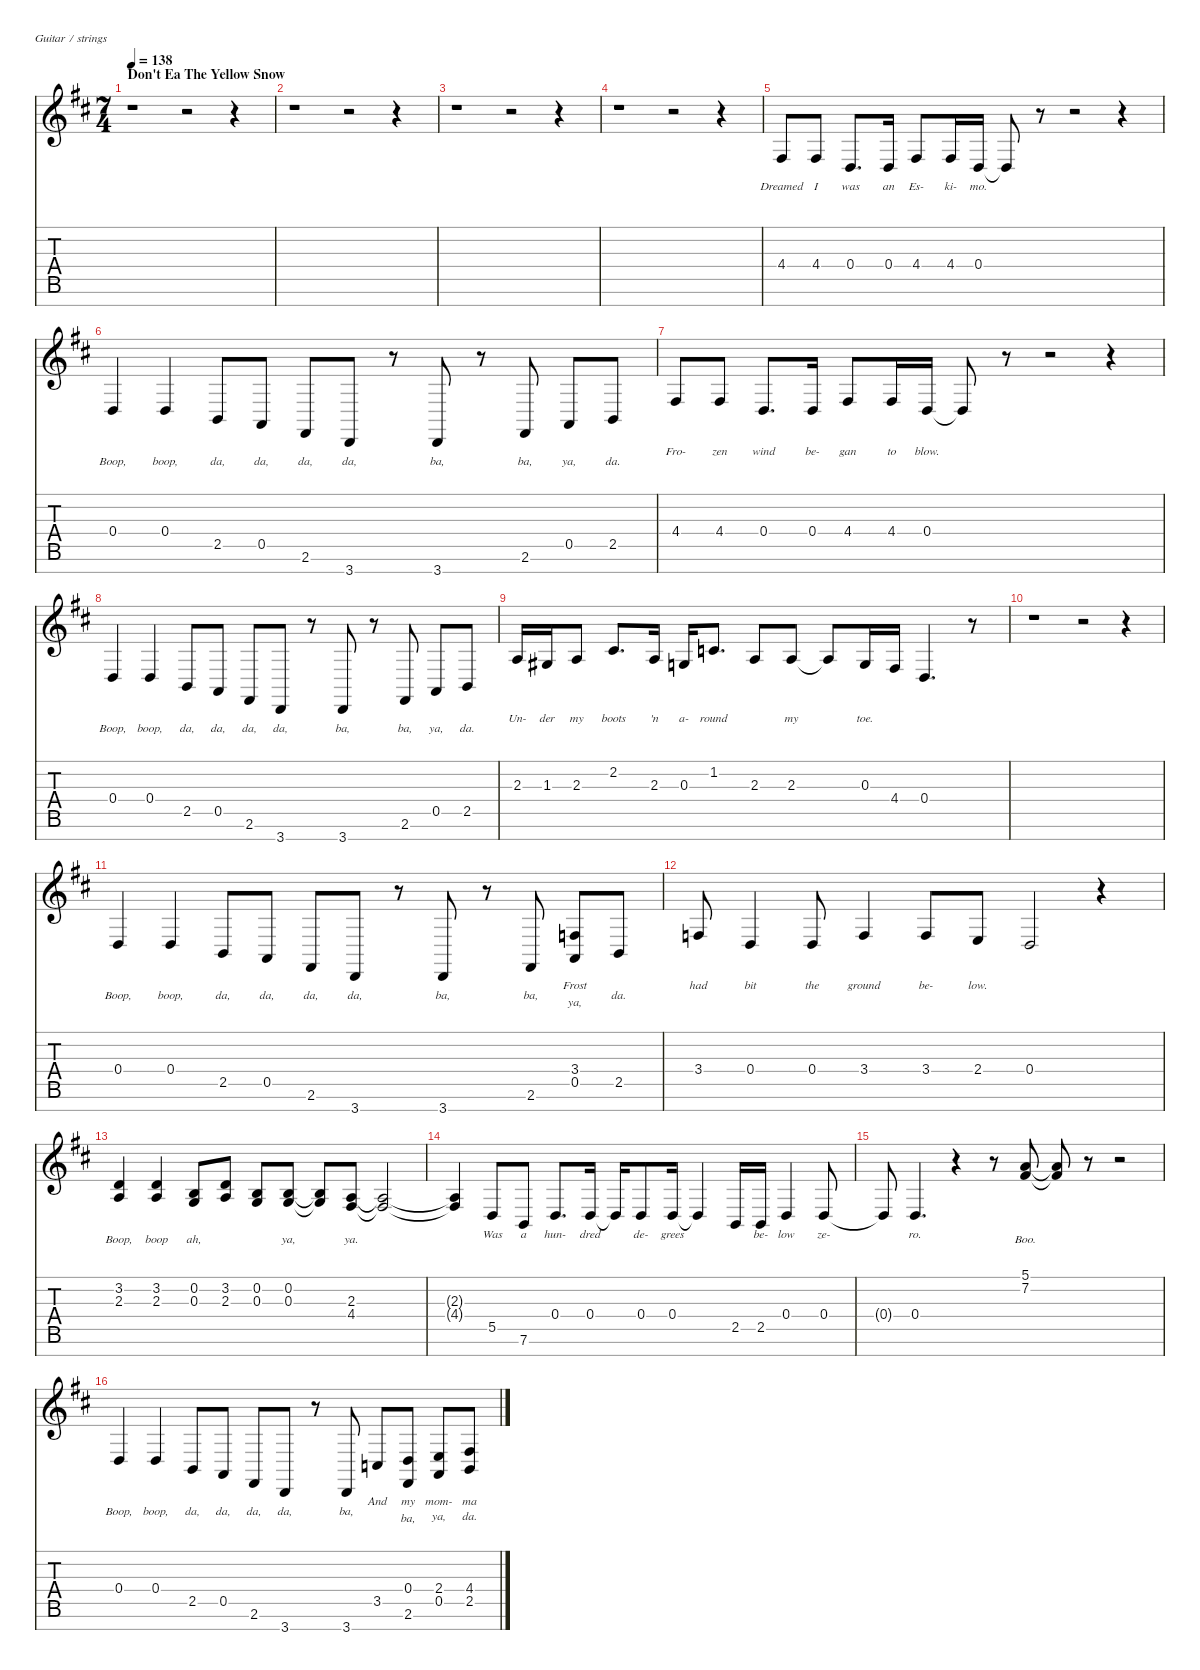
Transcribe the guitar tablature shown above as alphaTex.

\defaultSystemsLayout 4
\hideDynamics
\bracketExtendMode nobrackets
\singleTrackTrackNamePolicy hidden
\multiTrackTrackNamePolicy hidden
\firstSystemTrackNameMode fullname
\firstSystemTrackNameOrientation horizontal
\otherSystemsTrackNameOrientation horizontal
\track ("Vocals" "led.synth.") {instrument lead6voice}
\staff {score tabs}
\tuning (E4 B3 G3 D3 A2 E2 B1)
\ts (7 4)
\section ("" "Don't Ea The Yellow Snow")
\tempo 138
\clef g2
\ks d
r.1{dy fff instrument lead6voice beam Down} r.2{beam Down} r.4{beam Down} |
r.1{beam Down} r.2{beam Down} r.4{beam Down} |
r.1{beam Down} r.2{beam Down} r.4{beam Down} |
r.1{beam Down} r.2{beam Down} r.4{beam Down} |
4.4{acc #}.8{lyrics (0 "Dreamed") lyrics (1 "") lyrics (2 "") lyrics (3 "") lyrics (4 "") beam Up} 4.4{acc #}.8{lyrics (0 "I") lyrics (1 "") lyrics (2 "") lyrics (3 "") lyrics (4 "") beam Up} 0.4{acc forcenatural}.8{d lyrics (0 "was") lyrics (1 "") lyrics (2 "") lyrics (3 "") lyrics (4 "") beam Up} 0.4{acc forcenatural}.16{lyrics (0 "an") lyrics (1 "") lyrics (2 "") lyrics (3 "") lyrics (4 "") beam Up} 4.4{acc #}.8{lyrics (0 "Es-") lyrics (1 "") lyrics (2 "") lyrics (3 "") lyrics (4 "") beam Up} 4.4{acc #}.16{lyrics (0 "ki-") lyrics (1 "") lyrics (2 "") lyrics (3 "") lyrics (4 "") beam Up} 0.4{acc forcenatural}.16{lyrics (0 "mo.") lyrics (1 "") lyrics (2 "") lyrics (3 "") lyrics (4 "") beam Up} 0.4{t acc forcenatural}.8{dy f beam Up} r.8{beam Up} r.2{beam Up} r.4{beam Up} |
0.4{acc forcenatural}.4{lyrics (0 " ") lyrics (1 "") lyrics (2 "Boop,") lyrics (3 "") lyrics (4 "") beam Up} 0.4{acc forcenatural}.4{lyrics (0 " ") lyrics (1 "") lyrics (2 "boop,") lyrics (3 "") lyrics (4 "") beam Up} 2.5{acc forcenatural}.8{lyrics (0 " ") lyrics (1 "") lyrics (2 "da,") lyrics (3 "") lyrics (4 "") beam Up} 0.5{acc forcenatural}.8{lyrics (0 " ") lyrics (1 "") lyrics (2 "da,") lyrics (3 "") lyrics (4 "") beam Up} 2.6{acc #}.8{lyrics (0 " ") lyrics (1 "") lyrics (2 "da,") lyrics (3 "") lyrics (4 "") beam Up} 3.7{acc forcenatural}.8{lyrics (0 " ") lyrics (1 "") lyrics (2 "da,") lyrics (3 "") lyrics (4 "") beam Up} r.8{beam Up} 3.7{acc forcenatural}.8{lyrics (0 " ") lyrics (1 "") lyrics (2 "ba,") lyrics (3 "") lyrics (4 "") beam Up} r.8{beam Up} 2.6{acc #}.8{lyrics (0 " ") lyrics (1 "") lyrics (2 "ba,") lyrics (3 "") lyrics (4 "") beam Up} 0.5{acc forcenatural}.8{lyrics (0 " ") lyrics (1 "") lyrics (2 "ya,") lyrics (3 "") lyrics (4 "") beam Up} 2.5{acc forcenatural}.8{lyrics (0 "") lyrics (1 "") lyrics (2 "da.") lyrics (3 "") lyrics (4 "") beam Up} |
4.4{acc #}.8{lyrics (0 "Fro-") lyrics (1 "") lyrics (2 " ") lyrics (3 "") lyrics (4 "") dy fff beam Up} 4.4{acc #}.8{lyrics (0 "zen") lyrics (1 "") lyrics (2 " ") lyrics (3 "") lyrics (4 "") beam Up} 0.4{acc forcenatural}.8{d lyrics (0 "wind") lyrics (1 "") lyrics (2 " ") lyrics (3 "") lyrics (4 "") beam Up} 0.4{acc forcenatural}.16{lyrics (0 "be-") lyrics (1 "") lyrics (2 " ") lyrics (3 "") lyrics (4 "") beam Up} 4.4{acc #}.8{lyrics (0 "gan") lyrics (1 "") lyrics (2 " ") lyrics (3 "") lyrics (4 "") beam Up} 4.4{acc #}.16{lyrics (0 "to") lyrics (1 "") lyrics (2 " ") lyrics (3 "") lyrics (4 "") beam Up} 0.4{acc forcenatural}.16{lyrics (0 "blow.") lyrics (1 "") lyrics (2 "") lyrics (3 "") lyrics (4 "") beam Up} 0.4{t acc forcenatural}.8{dy f beam Up} r.8{beam Up} r.2{beam Up} r.4{beam Up} |
0.4{acc forcenatural}.4{lyrics (0 " ") lyrics (1 "") lyrics (2 "Boop,") lyrics (3 "") lyrics (4 "") beam Up} 0.4{acc forcenatural}.4{lyrics (0 " ") lyrics (1 "") lyrics (2 "boop,") lyrics (3 "") lyrics (4 "") beam Up} 2.5{acc forcenatural}.8{lyrics (0 " ") lyrics (1 "") lyrics (2 "da,") lyrics (3 "") lyrics (4 "") beam Up} 0.5{acc forcenatural}.8{lyrics (0 " ") lyrics (1 "") lyrics (2 "da,") lyrics (3 "") lyrics (4 "") beam Up} 2.6{acc #}.8{lyrics (0 " ") lyrics (1 "") lyrics (2 "da,") lyrics (3 "") lyrics (4 "") beam Up} 3.7{acc forcenatural}.8{lyrics (0 " ") lyrics (1 "") lyrics (2 "da,") lyrics (3 "") lyrics (4 "") beam Up} r.8{beam Up} 3.7{acc forcenatural}.8{lyrics (0 " ") lyrics (1 "") lyrics (2 "ba,") lyrics (3 "") lyrics (4 "") beam Up} r.8{beam Up} 2.6{acc #}.8{lyrics (0 " ") lyrics (1 "") lyrics (2 "ba,") lyrics (3 "") lyrics (4 "") beam Up} 0.5{acc forcenatural}.8{lyrics (0 " ") lyrics (1 "") lyrics (2 "ya,") lyrics (3 "") lyrics (4 "") beam Up} 2.5{acc forcenatural}.8{lyrics (0 "") lyrics (1 "") lyrics (2 "da.") lyrics (3 "") lyrics (4 "") beam Up} |
2.3{acc forcenatural}.16{lyrics (0 "Un-") lyrics (1 "") lyrics (2 " ") lyrics (3 "") lyrics (4 "") dy fff beam Up} 1.3{acc #}.16{lyrics (0 "der") lyrics (1 "") lyrics (2 " ") lyrics (3 "") lyrics (4 "") beam Up} 2.3{acc forcenatural}.8{lyrics (0 "my") lyrics (1 "") lyrics (2 " ") lyrics (3 "") lyrics (4 "") beam Up} 2.2{acc #}.8{d lyrics (0 "boots") lyrics (1 "") lyrics (2 " ") lyrics (3 "") lyrics (4 "") beam Up} 2.3{acc forcenatural}.16{lyrics (0 "'n") lyrics (1 "") lyrics (2 " ") lyrics (3 "") lyrics (4 "") beam Up} 0.3{acc forcenatural}.16{lyrics (0 "a-") lyrics (1 "") lyrics (2 " ") lyrics (3 "") lyrics (4 "") beam Up} 1.2{acc forcenatural}.8{d lyrics (0 "round") lyrics (1 "") lyrics (2 " ") lyrics (3 "") lyrics (4 "") beam Up} 2.3{acc forcenatural}.8{lyrics (0 " ") lyrics (1 "") lyrics (2 " ") lyrics (3 "") lyrics (4 "") beam Up} 2.3{acc forcenatural}.8{lyrics (0 "my") lyrics (1 "") lyrics (2 " ") lyrics (3 "") lyrics (4 "") beam Up} 2.3{t acc forcenatural}.8{dy f beam Up} 0.3{acc forcenatural}.16{lyrics (0 "toe.") lyrics (1 "") lyrics (2 " ") lyrics (3 "") lyrics (4 "") dy fff beam Up} 4.4{acc #}.16{lyrics (0 " ") lyrics (1 "") lyrics (2 " ") lyrics (3 "") lyrics (4 "") beam Up} 0.4{acc forcenatural}.4{d lyrics (0 " ") lyrics (1 "") lyrics (2 "") lyrics (3 "") lyrics (4 "") beam Up} r.8{beam Up} |
r.1{beam Down} r.2{beam Down} r.4{beam Down} |
0.4{acc forcenatural}.4{lyrics (0 " ") lyrics (1 "") lyrics (2 "Boop,") lyrics (3 "") lyrics (4 "") dy f beam Up} 0.4{acc forcenatural}.4{lyrics (0 " ") lyrics (1 "") lyrics (2 "boop,") lyrics (3 "") lyrics (4 "") beam Up} 2.5{acc forcenatural}.8{lyrics (0 " ") lyrics (1 "") lyrics (2 "da,") lyrics (3 "") lyrics (4 "") beam Up} 0.5{acc forcenatural}.8{lyrics (0 " ") lyrics (1 "") lyrics (2 "da,") lyrics (3 "") lyrics (4 "") beam Up} 2.6{acc #}.8{lyrics (0 " ") lyrics (1 "") lyrics (2 "da,") lyrics (3 "") lyrics (4 "") beam Up} 3.7{acc forcenatural}.8{lyrics (0 " ") lyrics (1 "") lyrics (2 "da,") lyrics (3 "") lyrics (4 "") beam Up} r.8{beam Up} 3.7{acc forcenatural}.8{lyrics (0 " ") lyrics (1 "") lyrics (2 "ba,") lyrics (3 "") lyrics (4 "") beam Up} r.8{beam Up} 2.6{acc #}.8{lyrics (0 "") lyrics (1 "") lyrics (2 "ba,") lyrics (3 "") lyrics (4 "") beam Up} (3.4{acc forcenatural} 0.5{acc forcenatural}).8{lyrics (0 "Frost") lyrics (1 "") lyrics (2 "ya,") lyrics (3 "") lyrics (4 "") dy fff beam Up} 2.5{acc forcenatural}.8{lyrics (0 " ") lyrics (1 "") lyrics (2 "da.") lyrics (3 "") lyrics (4 "") dy f beam Up} |
3.4{acc forcenatural}.8{lyrics (0 "had") lyrics (1 "") lyrics (2 " ") lyrics (3 "") lyrics (4 "") dy fff beam Up} 0.4{acc forcenatural}.4{lyrics (0 "bit") lyrics (1 "") lyrics (2 " ") lyrics (3 "") lyrics (4 "") beam Up} 0.4{acc forcenatural}.8{lyrics (0 "the") lyrics (1 "") lyrics (2 " ") lyrics (3 "") lyrics (4 "") beam Up} 3.4{acc forcenatural}.4{lyrics (0 "ground") lyrics (1 "") lyrics (2 " ") lyrics (3 "") lyrics (4 "") beam Up} 3.4{acc forcenatural}.8{lyrics (0 "be-") lyrics (1 "") lyrics (2 " ") lyrics (3 "") lyrics (4 "") beam Up} 2.4{acc forcenatural}.8{lyrics (0 "low.") lyrics (1 "") lyrics (2 " ") lyrics (3 "") lyrics (4 "") beam Up} 0.4{acc forcenatural}.2{lyrics (0 " ") lyrics (1 "") lyrics (2 " ") lyrics (3 "") lyrics (4 "") beam Up} r.4{beam Up} |
(3.2{acc forcenatural} 2.3{acc forcenatural}).4{lyrics (0 " ") lyrics (1 "Boop,") lyrics (2 " ") lyrics (3 "") lyrics (4 "") beam Up} (3.2{acc forcenatural} 2.3{acc forcenatural}).4{lyrics (0 " ") lyrics (1 "boop") lyrics (2 " ") lyrics (3 "") lyrics (4 "") beam Up} (0.2{acc forcenatural} 0.3{acc forcenatural}).8{lyrics (0 " ") lyrics (1 "ah,") lyrics (2 " ") lyrics (3 "") lyrics (4 "") beam Up} (3.2{acc forcenatural} 2.3{acc forcenatural}).8{lyrics (0 " ") lyrics (1 " ") lyrics (2 " ") lyrics (3 "") lyrics (4 "") beam Up} (0.2{acc forcenatural} 0.3{acc forcenatural}).8{lyrics (0 " ") lyrics (1 " ") lyrics (2 " ") lyrics (3 "") lyrics (4 "") beam Up} (0.2{acc forcenatural} 0.3{acc forcenatural}).8{lyrics (0 " ") lyrics (1 "ya,") lyrics (2 " ") lyrics (3 "") lyrics (4 "") beam Up} (0.2{t acc forcenatural} 0.3{t acc forcenatural}).8{dy f beam Up} (2.3{acc forcenatural} 4.4{acc #}).8{lyrics (0 "") lyrics (1 "ya.") lyrics (2 " ") lyrics (3 "") lyrics (4 "") dy fff beam Up} (2.3{t acc forcenatural} 4.4{t acc #}).2{dy f beam Up} |
(2.3{t acc forcenatural} 4.4{t acc #}).4{beam Up} 5.5{acc forcenatural}.8{lyrics (0 "Was") lyrics (1 " ") lyrics (2 " ") lyrics (3 "") lyrics (4 "") dy fff beam Up} 7.6{acc forcenatural}.8{lyrics (0 "a") lyrics (1 " ") lyrics (2 " ") lyrics (3 "") lyrics (4 "") beam Up} 0.4{acc forcenatural}.8{d lyrics (0 "hun-") lyrics (1 " ") lyrics (2 " ") lyrics (3 "") lyrics (4 "") beam Up} 0.4{acc forcenatural}.16{lyrics (0 "dred") lyrics (1 " ") lyrics (2 " ") lyrics (3 "") lyrics (4 "") beam Up} 0.4{t acc forcenatural}.16{dy f beam Up} 0.4{acc forcenatural}.8{lyrics (0 "de-") lyrics (1 " ") lyrics (2 " ") lyrics (3 "") lyrics (4 "") dy fff beam Up} 0.4{acc forcenatural}.16{lyrics (0 "grees") lyrics (1 " ") lyrics (2 " ") lyrics (3 "") lyrics (4 "") beam Up} 0.4{t acc forcenatural}.4{dy f beam Up} 2.5{acc forcenatural}.16{lyrics (0 " ") lyrics (1 " ") lyrics (2 " ") lyrics (3 "") lyrics (4 "") dy fff beam Up} 2.5{acc forcenatural}.16{lyrics (0 "be-") lyrics (1 " ") lyrics (2 " ") lyrics (3 "") lyrics (4 "") beam Up} 0.4{acc forcenatural}.4{lyrics (0 "low") lyrics (1 " ") lyrics (2 " ") lyrics (3 "") lyrics (4 "") beam Up} 0.4{acc forcenatural}.8{lyrics (0 "ze-") lyrics (1 " ") lyrics (2 " ") lyrics (3 "") lyrics (4 "") beam Up} |
0.4{t acc forcenatural}.8{dy f beam Up} 0.4{acc forcenatural}.4{d lyrics (0 "ro.") lyrics (1 "") lyrics (2 " ") lyrics (3 "") lyrics (4 "") dy fff beam Up} r.4{beam Up} r.8{beam Up} (5.1{acc forcenatural} 7.2{acc #}).8{lyrics (0 " ") lyrics (1 "Boo.") lyrics (2 "") lyrics (3 "") lyrics (4 "") beam Up} (5.1{t acc forcenatural} 7.2{t acc #}).8{dy f beam Up} r.8{beam Up} r.2{beam Up} |
0.4{acc forcenatural}.4{lyrics (0 " ") lyrics (1 " ") lyrics (2 "Boop,") lyrics (3 "") lyrics (4 "") beam Up} 0.4{acc forcenatural}.4{lyrics (0 " ") lyrics (1 " ") lyrics (2 "boop,") lyrics (3 "") lyrics (4 "") beam Up} 2.5{acc forcenatural}.8{lyrics (0 " ") lyrics (1 " ") lyrics (2 "da,") lyrics (3 "") lyrics (4 "") beam Up} 0.5{acc forcenatural}.8{lyrics (0 " ") lyrics (1 " ") lyrics (2 "da,") lyrics (3 "") lyrics (4 "") beam Up} 2.6{acc #}.8{lyrics (0 " ") lyrics (1 " ") lyrics (2 "da,") lyrics (3 "") lyrics (4 "") beam Up} 3.7{acc forcenatural}.8{lyrics (0 " ") lyrics (1 " ") lyrics (2 "da,") lyrics (3 "") lyrics (4 "") beam Up} r.8{beam Up} 3.7{acc forcenatural}.8{lyrics (0 "") lyrics (1 " ") lyrics (2 "ba,") lyrics (3 "") lyrics (4 "") beam Up} 3.5{acc forcenatural}.8{lyrics (0 "And") lyrics (1 " ") lyrics (2 " ") lyrics (3 "") lyrics (4 "") dy fff beam Up} (0.4{acc forcenatural} 2.6{acc #}).8{lyrics (0 "my") lyrics (1 " ") lyrics (2 "ba,") lyrics (3 "") lyrics (4 "") beam Up} (2.4{acc forcenatural} 0.5{acc forcenatural}).8{lyrics (0 "mom-") lyrics (1 " ") lyrics (2 "ya,") lyrics (3 "") lyrics (4 "") beam Up} (4.4{acc #} 2.5{acc forcenatural}).8{lyrics (0 "ma") lyrics (1 " ") lyrics (2 "da.") lyrics (3 "") lyrics (4 "") beam Up}
